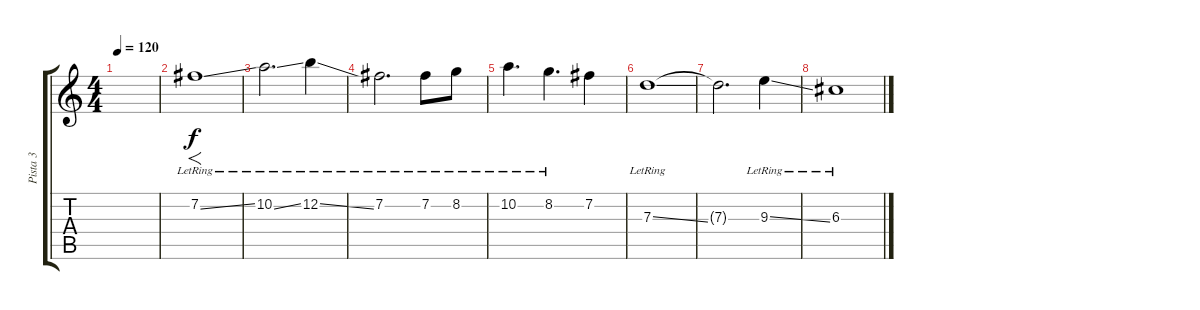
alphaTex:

\track ("Pista 3" "Pista 3") {instrument distortionguitar}
\staff {score tabs}
\tuning (E4 B3 G3 D3 A2 E2) {hide}
\ts (4 4)
\tempo 120
\clef g2
\ks c
|
7.2{ss lr}.1{f volume 12} |
10.2{ss lr}.2{d} 12.2{ss lr}.4 |
7.2{lr}.2{d} 7.2{lr}.8 8.2{lr}.8 |
10.2{lr}.4{d} 8.2{lr}.4{d} 7.2.4 |
7.3{ss lr}.1 |
7.3{t}.2{d} 9.3{ss lr}.4 |
6.3{lr}.1
